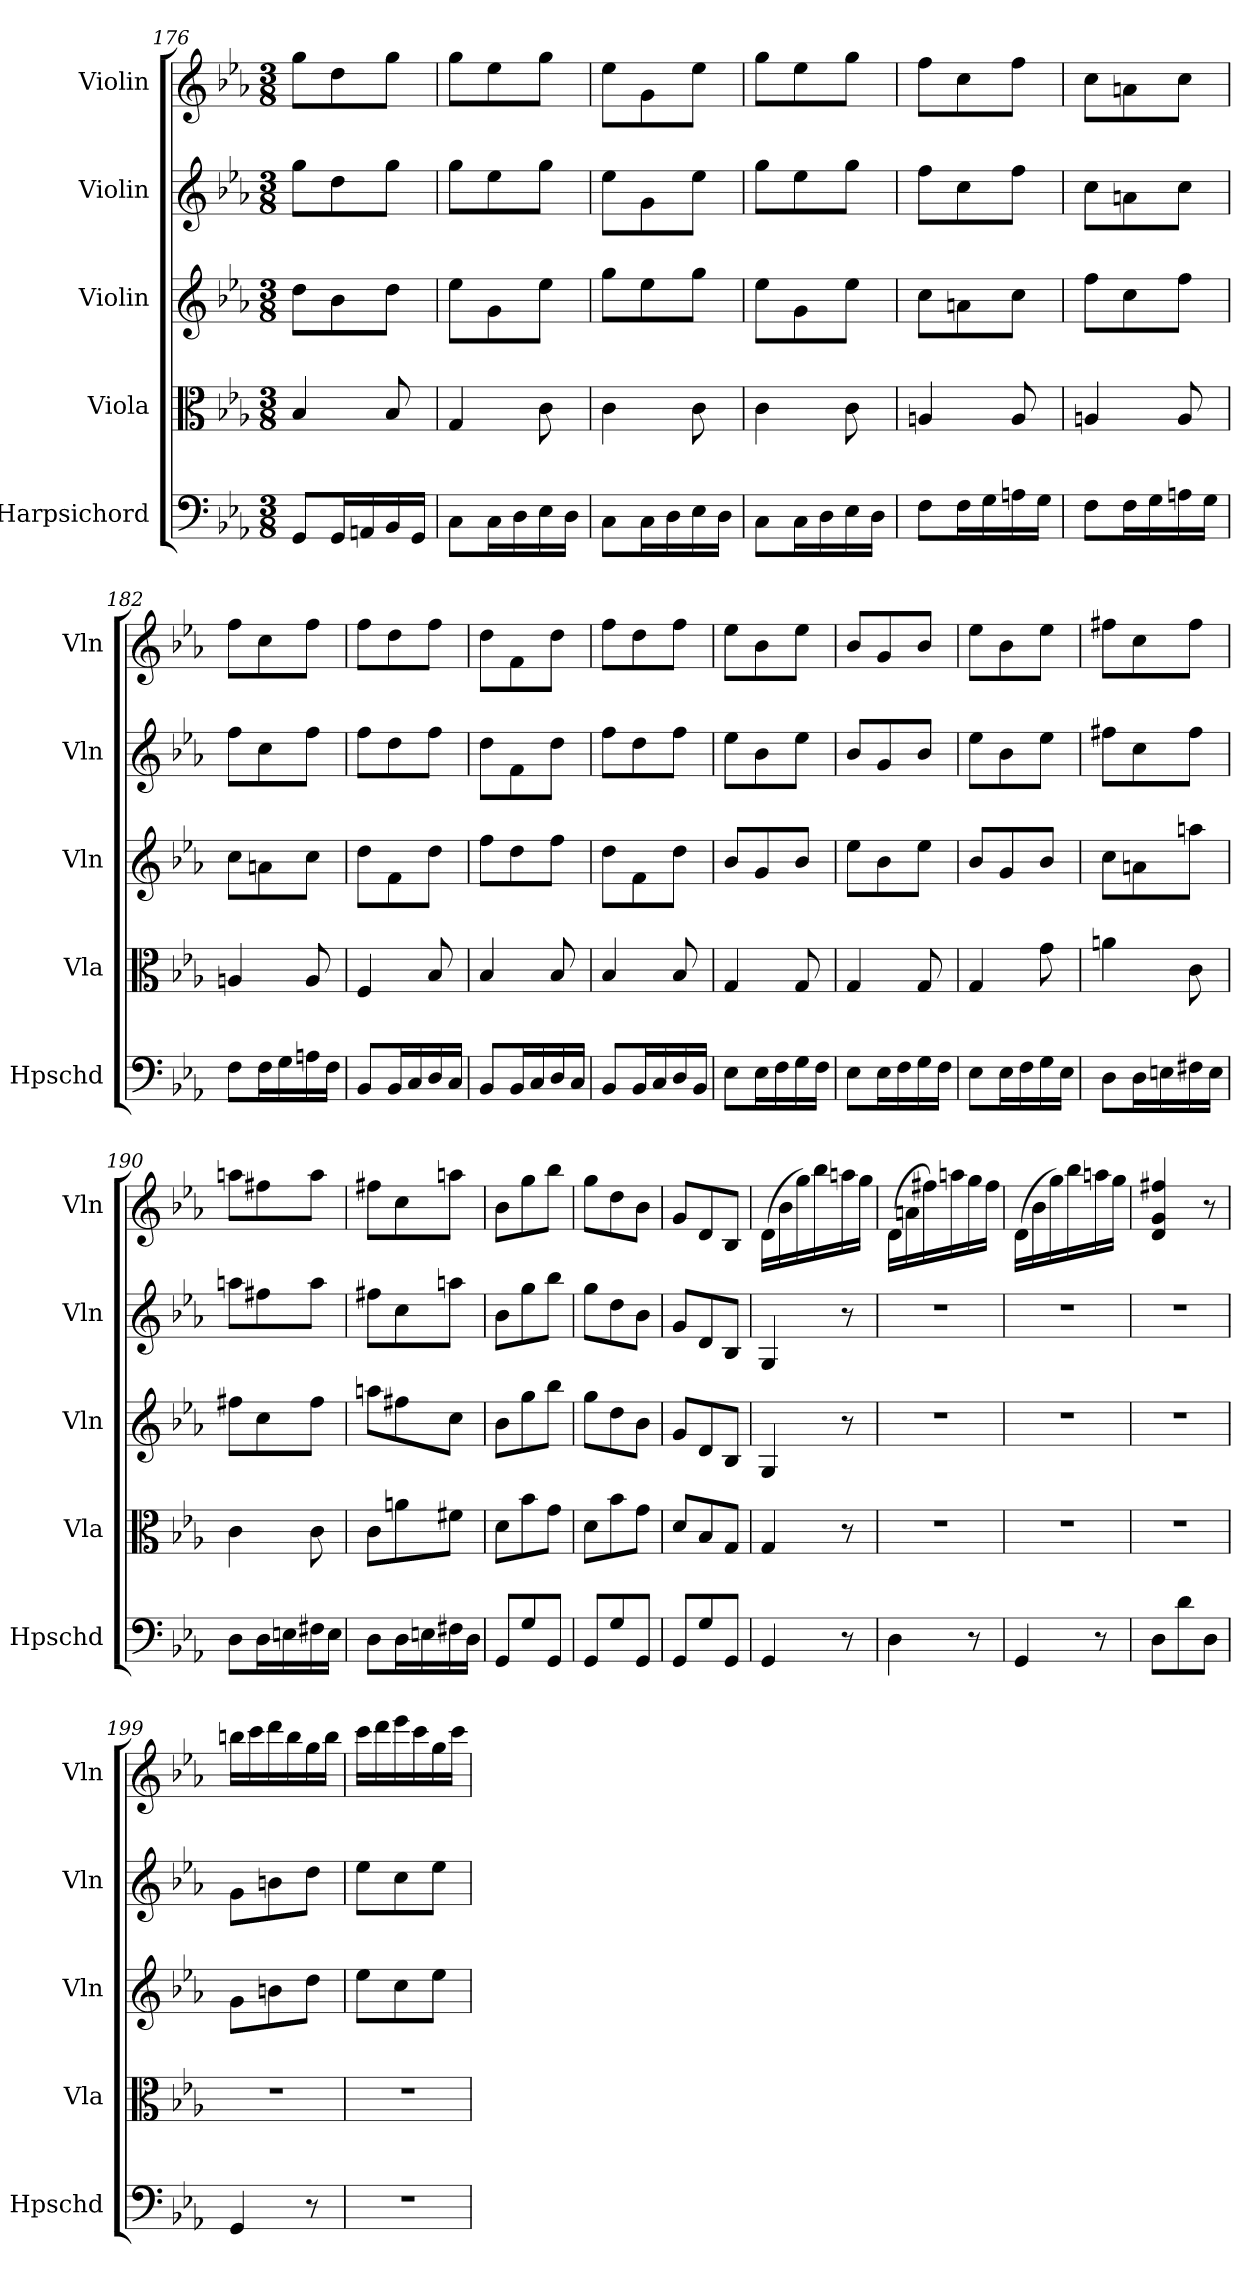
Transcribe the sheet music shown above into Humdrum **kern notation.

**kern	**kern	**kern	**kern	**kern
*part5	*part4	*part3	*part2	*part1
*staff5	*staff4	*staff3	*staff2	*staff1
*I"Harpsichord	*I"Viola	*I"Violin	*I"Violin	*I"Violin
*I'Hpschd	*I'Vla	*I'Vln	*I'Vln	*I'Vln
*clefF4	*clefC3	*clefG2	*clefG2	*clefG2
*k[b-e-a-]	*k[b-e-a-]	*k[b-e-a-]	*k[b-e-a-]	*k[b-e-a-]
*E-:	*E-:	*E-:	*E-:	*E-:
*M3/8	*M3/8	*M3/8	*M3/8	*M3/8
=176	=176	=176	=176	=176
8GG/L	4B-/	8dd\L	8gg\L	8gg\L
16GG/L	.	8b-\	8dd\	8dd\
16AAn/	.	.	.	.
16BB-/	8B-/	8dd\J	8gg\J	8gg\J
16GG/JJ	.	.	.	.
=177	=177	=177	=177	=177
8C\L	4G/	8ee-\L	8gg\L	8gg\L
16C\L	.	8g\	8ee-\	8ee-\
16D\	.	.	.	.
16E-\	8c\	8ee-\J	8gg\J	8gg\J
16D\JJ	.	.	.	.
=178	=178	=178	=178	=178
8C\L	4c\	8gg\L	8ee-\L	8ee-\L
16C\L	.	8ee-\	8g\	8g\
16D\	.	.	.	.
16E-\	8c\	8gg\J	8ee-\J	8ee-\J
16D\JJ	.	.	.	.
=179	=179	=179	=179	=179
8C\L	4c\	8ee-\L	8gg\L	8gg\L
16C\L	.	8g\	8ee-\	8ee-\
16D\	.	.	.	.
16E-\	8c\	8ee-\J	8gg\J	8gg\J
16D\JJ	.	.	.	.
=180	=180	=180	=180	=180
8F\L	4An/	8cc\L	8ff\L	8ff\L
16F\L	.	8an\	8cc\	8cc\
16G\	.	.	.	.
16An\	8A/	8cc\J	8ff\J	8ff\J
16G\JJ	.	.	.	.
=181	=181	=181	=181	=181
8F\L	4An/	8ff\L	8cc\L	8cc\L
16F\L	.	8cc\	8an\	8an\
16G\	.	.	.	.
16An\	8A/	8ff\J	8cc\J	8cc\J
16G\JJ	.	.	.	.
=182	=182	=182	=182	=182
8F\L	4An/	8cc\L	8ff\L	8ff\L
16F\L	.	8an\	8cc\	8cc\
16G\	.	.	.	.
16An\	8A/	8cc\J	8ff\J	8ff\J
16F\JJ	.	.	.	.
=183	=183	=183	=183	=183
8BB-/L	4F/	8dd\L	8ff\L	8ff\L
16BB-/L	.	8f\	8dd\	8dd\
16C/	.	.	.	.
16D/	8B-/	8dd\J	8ff\J	8ff\J
16C/JJ	.	.	.	.
=184	=184	=184	=184	=184
8BB-/L	4B-/	8ff\L	8dd\L	8dd\L
16BB-/L	.	8dd\	8f\	8f\
16C/	.	.	.	.
16D/	8B-/	8ff\J	8dd\J	8dd\J
16C/JJ	.	.	.	.
=185	=185	=185	=185	=185
8BB-/L	4B-/	8dd\L	8ff\L	8ff\L
16BB-/L	.	8f\	8dd\	8dd\
16C/	.	.	.	.
16D/	8B-/	8dd\J	8ff\J	8ff\J
16BB-/JJ	.	.	.	.
=186	=186	=186	=186	=186
8E-\L	4G/	8b-/L	8ee-\L	8ee-\L
16E-\L	.	8g/	8b-\	8b-\
16F\	.	.	.	.
16G\	8G/	8b-/J	8ee-\J	8ee-\J
16F\JJ	.	.	.	.
=187	=187	=187	=187	=187
8E-\L	4G/	8ee-\L	8b-/L	8b-/L
16E-\L	.	8b-\	8g/	8g/
16F\	.	.	.	.
16G\	8G/	8ee-\J	8b-/J	8b-/J
16F\JJ	.	.	.	.
=188	=188	=188	=188	=188
8E-\L	4G/	8b-/L	8ee-\L	8ee-\L
16E-\L	.	8g/	8b-\	8b-\
16F\	.	.	.	.
16G\	8g\	8b-/J	8ee-\J	8ee-\J
16E-\JJ	.	.	.	.
=189	=189	=189	=189	=189
8D\L	4an\	8cc\L	8ff#X\L	8ff#X\L
16D\L	.	8an\	8cc\	8cc\
16En\	.	.	.	.
16F#X\	8c\	8aan\J	8ff#\J	8ff#\J
16E\JJ	.	.	.	.
=190	=190	=190	=190	=190
8D\L	4c\	8ff#X\L	8aan\L	8aan\L
16D\L	.	8cc\	8ff#X\	8ff#X\
16En\	.	.	.	.
16F#X\	8c\	8ff#\J	8aa\J	8aa\J
16E\JJ	.	.	.	.
=191	=191	=191	=191	=191
8D\L	8c\L	8aan\L	8ff#X\L	8ff#X\L
16D\L	8an\	8ff#X\	8cc\	8cc\
16En\	.	.	.	.
16F#X\	8f#X\J	8cc\J	8aan\J	8aan\J
16D\JJ	.	.	.	.
=192	=192	=192	=192	=192
8GG/L	8d\L	8b-\L	8b-\L	8b-\L
8G/	8b-\	8gg\	8gg\	8gg\
8GG/J	8g\J	8bb-\J	8bb-\J	8bb-\J
=193	=193	=193	=193	=193
8GG/L	8d\L	8gg\L	8gg\L	8gg\L
8G/	8b-\	8dd\	8dd\	8dd\
8GG/J	8g\J	8b-\J	8b-\J	8b-\J
=194	=194	=194	=194	=194
8GG/L	8d/L	8g/L	8g/L	8g/L
8G/	8B-/	8d/	8d/	8d/
8GG/J	8G/J	8B-/J	8B-/J	8B-/J
=195	=195	=195	=195	=195
4GG/	4G/	4G/	4G/	(16d\LL
.	.	.	.	16b-\
.	.	.	.	16gg\)
.	.	.	.	16bb-\
8r	8r	8r	8r	16aan\
.	.	.	.	16gg\JJ
=196	=196	=196	=196	=196
4D\	4.r	4.r	4.r	(16d\LL
.	.	.	.	16an\
.	.	.	.	16ff#X\)
.	.	.	.	16aan\
8r	.	.	.	16gg\
.	.	.	.	16ff#\JJ
=197	=197	=197	=197	=197
4GG/	4.r	4.r	4.r	(16d\LL
.	.	.	.	16b-\
.	.	.	.	16gg\)
.	.	.	.	16bb-\
8r	.	.	.	16aan\
.	.	.	.	16gg\JJ
=198	=198	=198	=198	=198
8D\L	4.r	4.r	4.r	4d/ 4g/ 4ff#X/
8d\	.	.	.	.
8D\J	.	.	.	8r
=199	=199	=199	=199	=199
4GG/	4.r	8g\L	8g\L	16bbn\LL
.	.	.	.	16ccc\
.	.	8bn\	8bn\	16ddd\
.	.	.	.	16bb\
8r	.	8dd\J	8dd\J	16gg\
.	.	.	.	16bb\JJ
=200	=200	=200	=200	=200
4.r	4.r	8ee-\L	8ee-\L	16ccc\LL
.	.	.	.	16ddd\
.	.	8cc\	8cc\	16eee-\
.	.	.	.	16ccc\
.	.	8ee-\J	8ee-\J	16gg\
.	.	.	.	16ccc\JJ
=	=	=	=	=
*-	*-	*-	*-	*-
